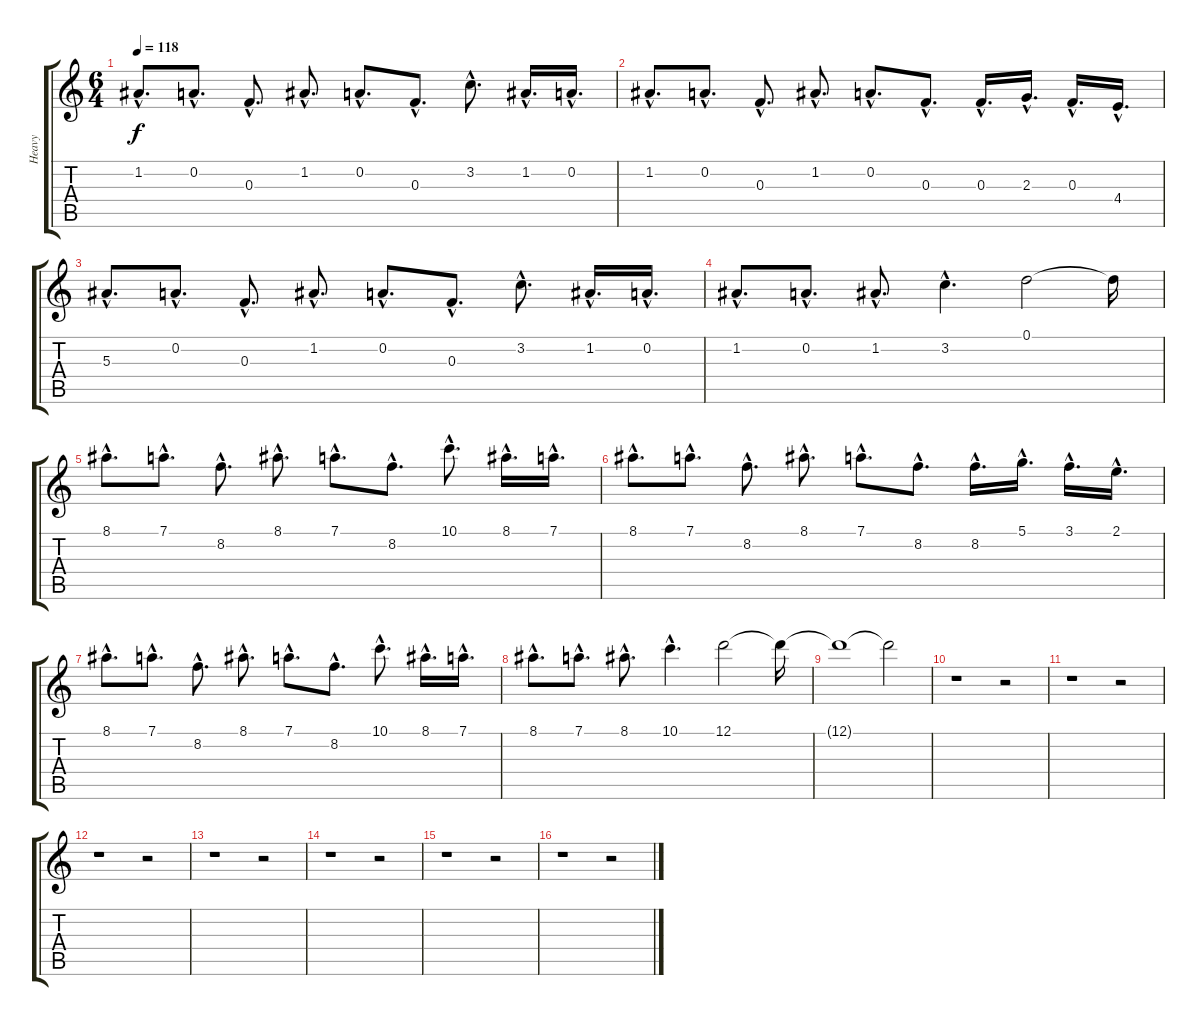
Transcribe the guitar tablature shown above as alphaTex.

\track ("Heavy" "Heavy") {instrument overdrivenguitar}
\staff {score tabs}
\tuning (D4 A3 F3 C3 G2 D2) {hide}
\ts (6 4)
\tempo 118
\clef g2
\ks c
1.2{hac}.8{d dy f volume 16 instrument overdrivenguitar} 0.2{hac}.8{d} 0.3{hac}.8{d} 1.2{hac}.8{d} 0.2{hac}.8{d} 0.3{hac}.8{d} 3.2{hac}.8{d} 1.2{hac}.16{d} 0.2{hac}.16{d} |
1.2{hac}.8{d} 0.2{hac}.8{d} 0.3{hac}.8{d} 1.2{hac}.8{d} 0.2{hac}.8{d} 0.3{hac}.8{d} 0.3{hac}.16{d} 2.3{hac}.16{d} 0.3{hac}.16{d} 4.4{hac}.16{d} |
5.3{hac}.8{d} 0.2{hac}.8{d} 0.3{hac}.8{d} 1.2{hac}.8{d} 0.2{hac}.8{d} 0.3{hac}.8{d} 3.2{hac}.8{d} 1.2{hac}.16{d} 0.2{hac}.16{d} |
1.2{hac}.8{d} 0.2{hac}.8{d} 1.2{hac}.8{d} 3.2{hac}.4{d} 0.1.2 0.1{t}.16 |
8.1{hac}.8{d} 7.1{hac}.8{d} 8.2{hac}.8{d} 8.1{hac}.8{d} 7.1{hac}.8{d} 8.2{hac}.8{d} 10.1{hac}.8{d} 8.1{hac}.16{d} 7.1{hac}.16{d} |
8.1{hac}.8{d} 7.1{hac}.8{d} 8.2{hac}.8{d} 8.1{hac}.8{d} 7.1{hac}.8{d} 8.2{hac}.8{d} 8.2{hac}.16{d} 5.1{hac}.16{d} 3.1{hac}.16{d} 2.1{hac}.16{d} |
8.1{hac}.8{d} 7.1{hac}.8{d} 8.2{hac}.8{d} 8.1{hac}.8{d} 7.1{hac}.8{d} 8.2{hac}.8{d} 10.1{hac}.8{d} 8.1{hac}.16{d} 7.1{hac}.16{d} |
8.1{hac}.8{d} 7.1{hac}.8{d} 8.1{hac}.8{d} 10.1{hac}.4{d} 12.1.2{volume 16} 12.1{t}.16 |
12.1{t}.1 12.1{t}.2 |
r.1 r.2 |
r.1 r.2 |
r.1 r.2 |
r.1 r.2 |
r.1 r.2 |
r.1 r.2 |
r.1 r.2
